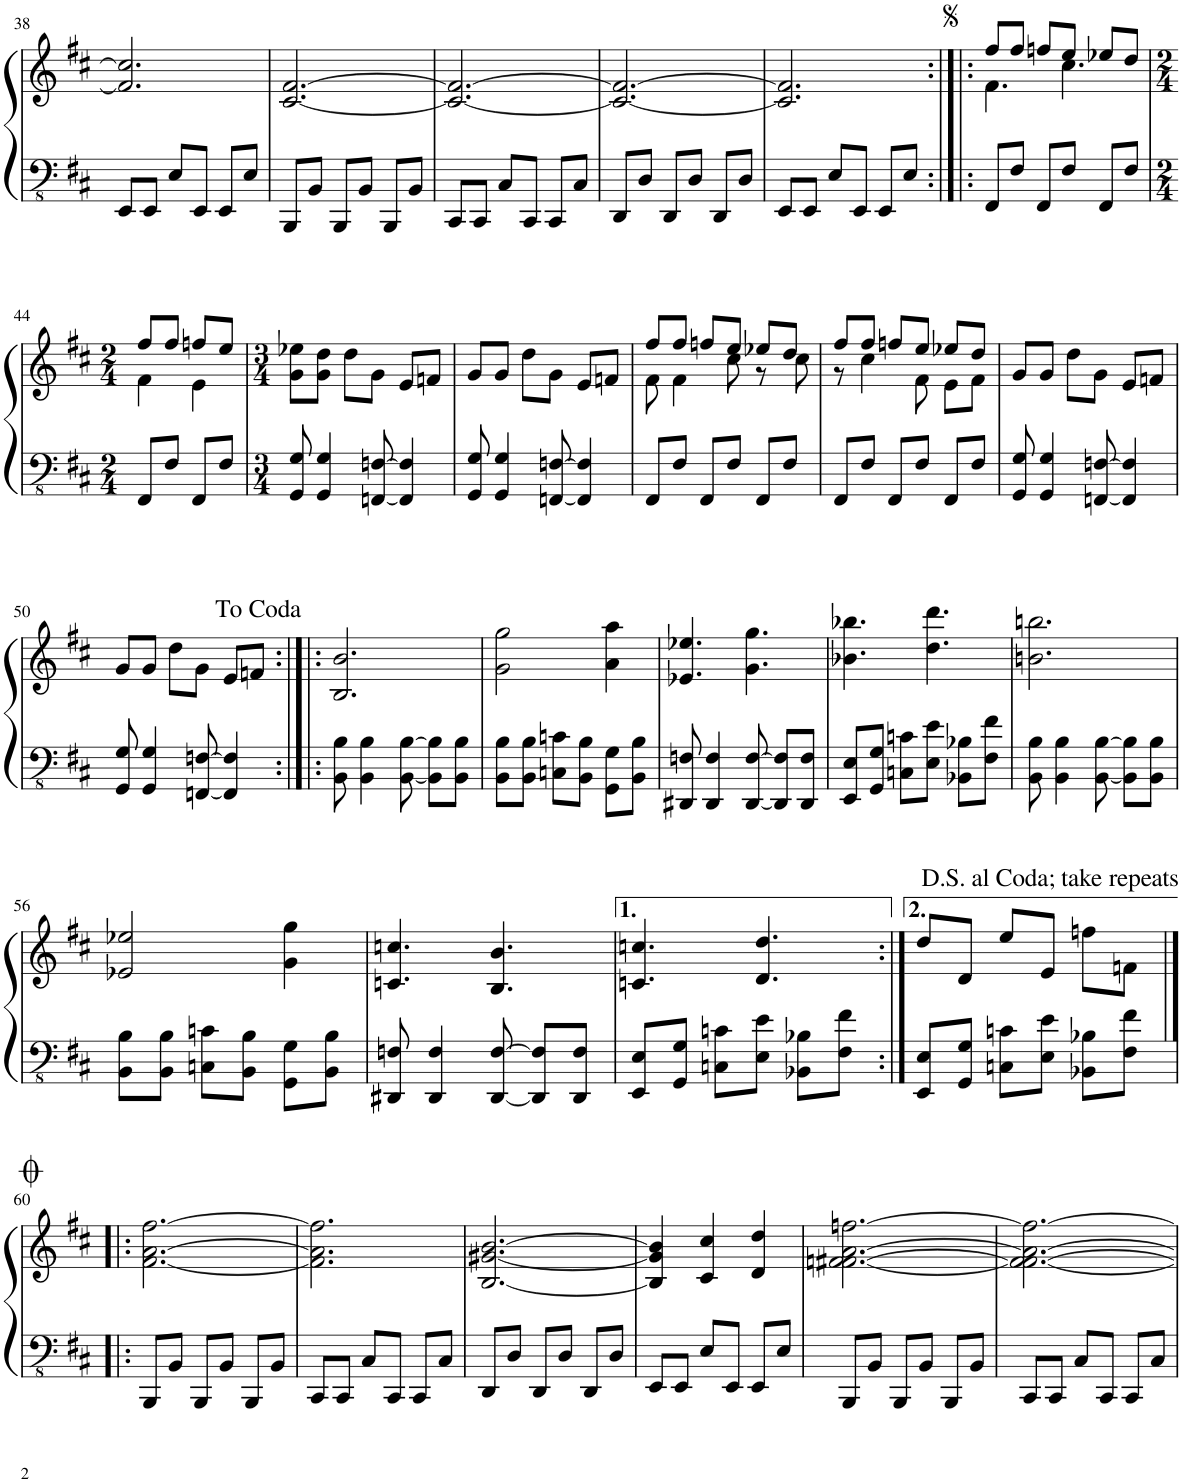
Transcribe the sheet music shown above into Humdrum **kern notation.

**kern	**kern
*part1	*part1
*staff2	*staff1
*I"Piano	*
*I'Pno.	*
!!LO:PB:g=z
*clefFv4	*clefG2
*k[f#c#]	*k[f#c#]
*M3/4	*M3/4
=38	=38
8EEE/L	2.f#/] 2.cc/]
8EEE/J	.
8EE/L	.
8EEE/J	.
8EEE/L	.
8EE/J	.
=39	=39
8BBBB/L	[2.c#/ [2.f#/
8BBB/J	.
8BBBB/L	.
8BBB/J	.
8BBBB/L	.
8BBB/J	.
=40	=40
8CCC#/L	2.c#/_ 2.f#/_
8CCC#/J	.
8CC#/L	.
8CCC#/J	.
8CCC#/L	.
8CC#/J	.
=41	=41
8DDD/L	2.c#/_ 2.f#/_
8DD/J	.
8DDD/L	.
8DD/J	.
8DDD/L	.
8DD/J	.
=42	=42
8EEE/L	2.c#/] 2.f#/]
8EEE/J	.
8EE/L	.
8EEE/J	.
8EEE/L	.
8EE/J	.
=43:|!|:	=43:|!|:
*	*^
8FFF#/L	8ff#/L	4.f#\
8FF#/J	8ff#/J	.
8FFF#/L	8ffn/L	.
8FF#/J	8ee/J	4.cc#\
8FFF#/L	8ee-X/L	.
8FF#/J	8dd/J	.
!!LO:LB:g=z	!!
=44	=44	=44
*M2/4	*M2/4	*
8FFF#/L	8ff#/L	4f#\
8FF#/J	8ff#/J	.
8FFF#/L	8ffn/L	4e\
8FF#/J	8ee/J	.
*	*v	*v
=45	=45
*M3/4	*M3/4
8GGG/ 8GG/	8g\ 8ee-X\L
4GGG/ 4GG/	8g\ 8dd\J
.	8dd\L
[8FFFn/ [8FFn/	8g\J
4FFF/] 4FF/]	8e/L
.	8fn/J
=46	=46
8GGG/ 8GG/	8g/L
4GGG/ 4GG/	8g/J
.	8dd\L
[8FFFn/ [8FFn/	8g\J
4FFF/] 4FF/]	8e/L
.	8fn/J
=47	=47
*	*^
8FFF#/L	8ff#/L	8f#\
8FF#/J	8ff#/J	4f#\
8FFF#/L	8ffn/L	.
8FF#/J	8ee/J	8cc#\
8FFF#/L	8ee-X/L	8r
8FF#/J	8dd/J	8cc#\
=48	=48	=48
8FFF#/L	8ff#/L	8r
8FF#/J	8ff#/J	4cc#\
8FFF#/L	8ffn/L	.
8FF#/J	8ee/J	8f#\
8FFF#/L	8ee-X/L	8e\L
8FF#/J	8dd/J	8f#\J
*	*v	*v
=49	=49
8GGG/ 8GG/	8g/L
4GGG/ 4GG/	8g/J
.	8dd\L
[8FFFn/ [8FFn/	8g\J
4FFF/] 4FF/]	8e/L
.	8fn/J
!!LO:LB:g=z
=50	=50
8GGG/ 8GG/	8g/L
4GGG/ 4GG/	8g/J
.	8dd\L
[8FFFn/ [8FFn/	8g\J
4FFF/] 4FF/]	8e/L
.	8fn/J
=51:|!|:	=51:|!|:
8BBB\ 8BB\	2.B/ 2.b/
4BBB\ 4BB\	.
[8BBB\ [8BB\	.
8BBB\] 8BB\]L	.
8BBB\ 8BB\J	.
=52	=52
8BBB\ 8BB\L	2g\ 2gg\
8BBB\ 8BB\J	.
8CCn\ 8Cn\L	.
8BBB\ 8BB\J	.
8GGG\ 8GG\L	4a\ 4aa\
8BBB\ 8BB\J	.
=53	=53
8DDD#X/ 8FFn/	4.e-X/ 4.ee-X/
4DDD#/ 4FF/	.
[8DDD#/ [8FF/	4.g\ 4.gg\
8DDD#/] 8FF/]L	.
8DDD#/ 8FF/J	.
=54	=54
8EEE/ 8EE/L	4.b-X\ 4.bb-X\
8GGG/ 8GG/J	.
8CCn\ 8Cn\L	.
8EE\ 8E\J	4.dd\ 4.ddd\
8BBB-X\ 8BB-X\L	.
8FF#\ 8F#\J	.
=55	=55
8BBB\ 8BB\	2.bn\ 2.bbn\
4BBB\ 4BB\	.
[8BBB\ [8BB\	.
8BBB\] 8BB\]L	.
8BBB\ 8BB\J	.
!!LO:LB:g=z
=56	=56
8BBB\ 8BB\L	2e-X/ 2ee-X/
8BBB\ 8BB\J	.
8CCn\ 8Cn\L	.
8BBB\ 8BB\J	.
8GGG\ 8GG\L	4g\ 4gg\
8BBB\ 8BB\J	.
=57	=57
8DDD#X/ 8FFn/	4.cn/ 4.ccn/
4DDD#/ 4FF/	.
[8DDD#/ [8FF/	4.B/ 4.b/
8DDD#/] 8FF/]L	.
8DDD#/ 8FF/J	.
=58	=58
8EEE/ 8EE/L	4.cn/ 4.ccn/
8GGG/ 8GG/J	.
8CCn\ 8Cn\L	.
8EE\ 8E\J	4.d/ 4.dd/
8BBB-X\ 8BB-X\L	.
8FF#\ 8F#\J	.
=59:|!	=59:|!
8EEE/ 8EE/L	8dd/L
8GGG/ 8GG/J	8d/J
8CCn\ 8Cn\L	8ee/L
8EE\ 8E\J	8e/J
8BBB-X\ 8BB-X\L	8ffn\L
8FF#\ 8F#\J	8fn\J
!	!LO:TX:a:t=D.S. al Coda; take repeats
!LO:TX:a:t=D.S. al Coda; take repeats	!
!!LO:LB:g=z
=60|!:	=60|!:
8BBBB/L	[2.f#\ [2.a\ [2.ff#\
8BBB/J	.
8BBBB/L	.
8BBB/J	.
8BBBB/L	.
8BBB/J	.
=61	=61
8CCC#/L	2.f#\] 2.a\] 2.ff#\]
8CCC#/J	.
8CC#/L	.
8CCC#/J	.
8CCC#/L	.
8CC#/J	.
=62	=62
8DDD/L	[2.B/ [2.g#X/ [2.b/
8DD/J	.
8DDD/L	.
8DD/J	.
8DDD/L	.
8DD/J	.
=63	=63
8EEE/L	4B/] 4g#/] 4b/]
8EEE/J	.
8EE/L	4c#/ 4cc#/
8EEE/J	.
8EEE/L	4d/ 4dd/
8EE/J	.
=64	=64
8BBBB/L	[2.fn\ [2.f#X\ [2.a\ [2.ffn\
8BBB/J	.
8BBBB/L	.
8BBB/J	.
8BBBB/L	.
8BBB/J	.
=65	=65
8CCC#/L	2.f\_ 2.f#\_ 2.a\_ 2.ff\_
8CCC#/J	.
8CC#/L	.
8CCC#/J	.
8CCC#/L	.
8CC#/J	.
=	=
*-	*-
